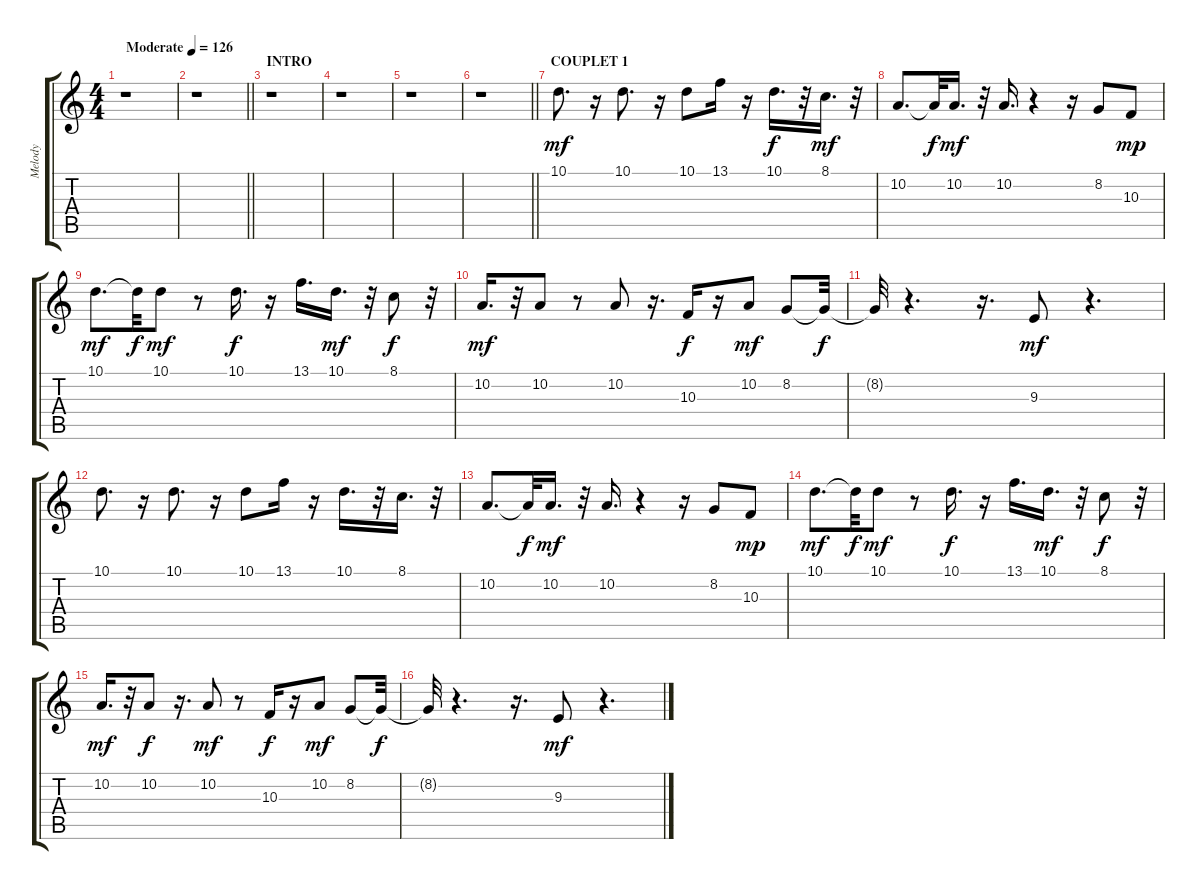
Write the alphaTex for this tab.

\track ("Melody" "Melody") {instrument flute}
\staff {score tabs}
\tuning (E4 B3 G3 D3 A2 E2) {hide}
\ts (4 4)
\tempo (126 "Moderate")
\clef g2
\ks c
r.1{dy mf instrument flute} |
\barLineRight lightlight
r.1 |
\section ("" "INTRO")
r.1 |
r.1 |
r.1 |
\barLineRight lightlight
r.1 |
\section ("" "COUPLET 1")
10.1.8{d} r.16 10.1.8{d} r.16 10.1.8 13.1.16 r.16 10.1.16{d dy f} r.32 8.1.16{d dy mf} r.32 |
10.2.8{d} 10.2{t}.32{dy f} 10.2.16{d dy mf} r.32 10.2.16{d} r.4 r.16 8.2.8 10.3.8{dy mp} |
10.1.8{d dy mf} 10.1{t}.32{dy f} 10.1.8{dy mf} r.8 10.1.16{d dy f} r.16 13.1.16{d} 10.1.16{d dy mf} r.32 8.1.8{dy f} r.32 |
10.2.16{d dy mf} r.32 10.2.8 r.8 10.2.8 r.16{d} 10.3.16{dy f} r.16 10.2.8{dy mf} 8.2.8 8.2{t}.32{dy f} |
8.2{t}.32 r.4{d} r.16{d} 9.3.8{dy mf} r.4{d} |
10.1.8{d} r.16 10.1.8{d} r.16 10.1.8 13.1.16 r.16 10.1.16{d} r.32 8.1.16{d} r.32 |
10.2.8{d} 10.2{t}.32{dy f} 10.2.16{d dy mf} r.32 10.2.16{d} r.4 r.16 8.2.8 10.3.8{dy mp} |
10.1.8{d dy mf} 10.1{t}.32{dy f} 10.1.8{dy mf} r.8 10.1.16{d dy f} r.16 13.1.16{d} 10.1.16{d dy mf} r.32 8.1.8{dy f} r.32 |
10.2.16{d dy mf} r.32 10.2.8{dy f} r.16{d} 10.2.8{dy mf} r.8 10.3.16{dy f} r.16 10.2.8{dy mf} 8.2.8 8.2{t}.32{dy f} |
8.2{t}.32 r.4{d} r.16{d} 9.3.8{dy mf} r.4{d}
